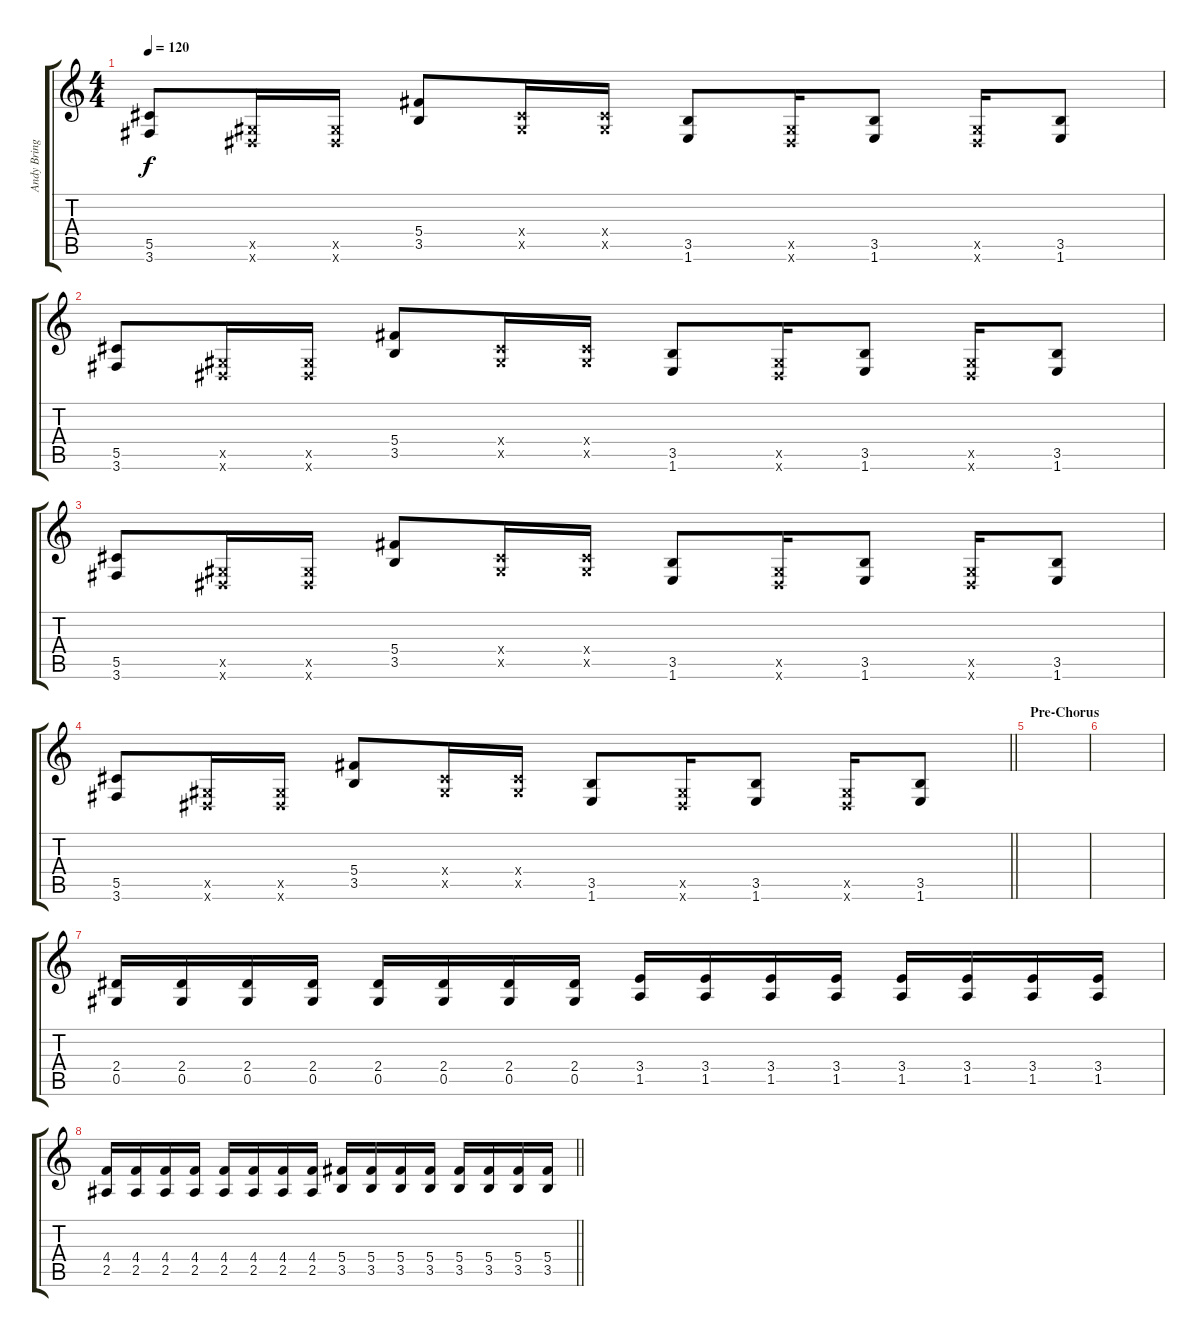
\track ("Andy Brings" "Andy Bring") {instrument distortionguitar}
\staff {score tabs}
\tuning (Eb4 Bb3 Gb3 Db3 Ab2 Eb2) {hide}
\ts (4 4)
\tempo 120
\clef g2
\ks c
(5.5 3.6).8{dy f} (0.5{x} 0.6{x}).16 (0.5{x} 0.6{x}).16 (5.4 3.5).8 (0.4{x} 0.5{x}).16 (0.4{x} 0.5{x}).16 (3.5 1.6).8 (0.5{x} 0.6{x}).16 (3.5 1.6).8 (0.5{x} 0.6{x}).16 (3.5 1.6).8 |
(5.5 3.6).8 (0.5{x} 0.6{x}).16 (0.5{x} 0.6{x}).16 (5.4 3.5).8 (0.4{x} 0.5{x}).16 (0.4{x} 0.5{x}).16 (3.5 1.6).8 (0.5{x} 0.6{x}).16 (3.5 1.6).8 (0.5{x} 0.6{x}).16 (3.5 1.6).8 |
(5.5 3.6).8 (0.5{x} 0.6{x}).16 (0.5{x} 0.6{x}).16 (5.4 3.5).8 (0.4{x} 0.5{x}).16 (0.4{x} 0.5{x}).16 (3.5 1.6).8 (0.5{x} 0.6{x}).16 (3.5 1.6).8 (0.5{x} 0.6{x}).16 (3.5 1.6).8 |
\barLineRight lightlight
(5.5 3.6).8 (0.5{x} 0.6{x}).16 (0.5{x} 0.6{x}).16 (5.4 3.5).8 (0.4{x} 0.5{x}).16 (0.4{x} 0.5{x}).16 (3.5 1.6).8 (0.5{x} 0.6{x}).16 (3.5 1.6).8 (0.5{x} 0.6{x}).16 (3.5 1.6).8 |
\section ("" "Pre-Chorus")
|
|
(2.4 0.5).16 (2.4 0.5).16 (2.4 0.5).16 (2.4 0.5).16 (2.4 0.5).16 (2.4 0.5).16 (2.4 0.5).16 (2.4 0.5).16 (3.4 1.5).16 (3.4 1.5).16 (3.4 1.5).16 (3.4 1.5).16 (3.4 1.5).16 (3.4 1.5).16 (3.4 1.5).16 (3.4 1.5).16 |
\barLineRight lightlight
(4.4 2.5).16 (4.4 2.5).16 (4.4 2.5).16 (4.4 2.5).16 (4.4 2.5).16 (4.4 2.5).16 (4.4 2.5).16 (4.4 2.5).16 (5.4 3.5).16 (5.4 3.5).16 (5.4 3.5).16 (5.4 3.5).16 (5.4 3.5).16 (5.4 3.5).16 (5.4 3.5).16 (5.4 3.5).16
